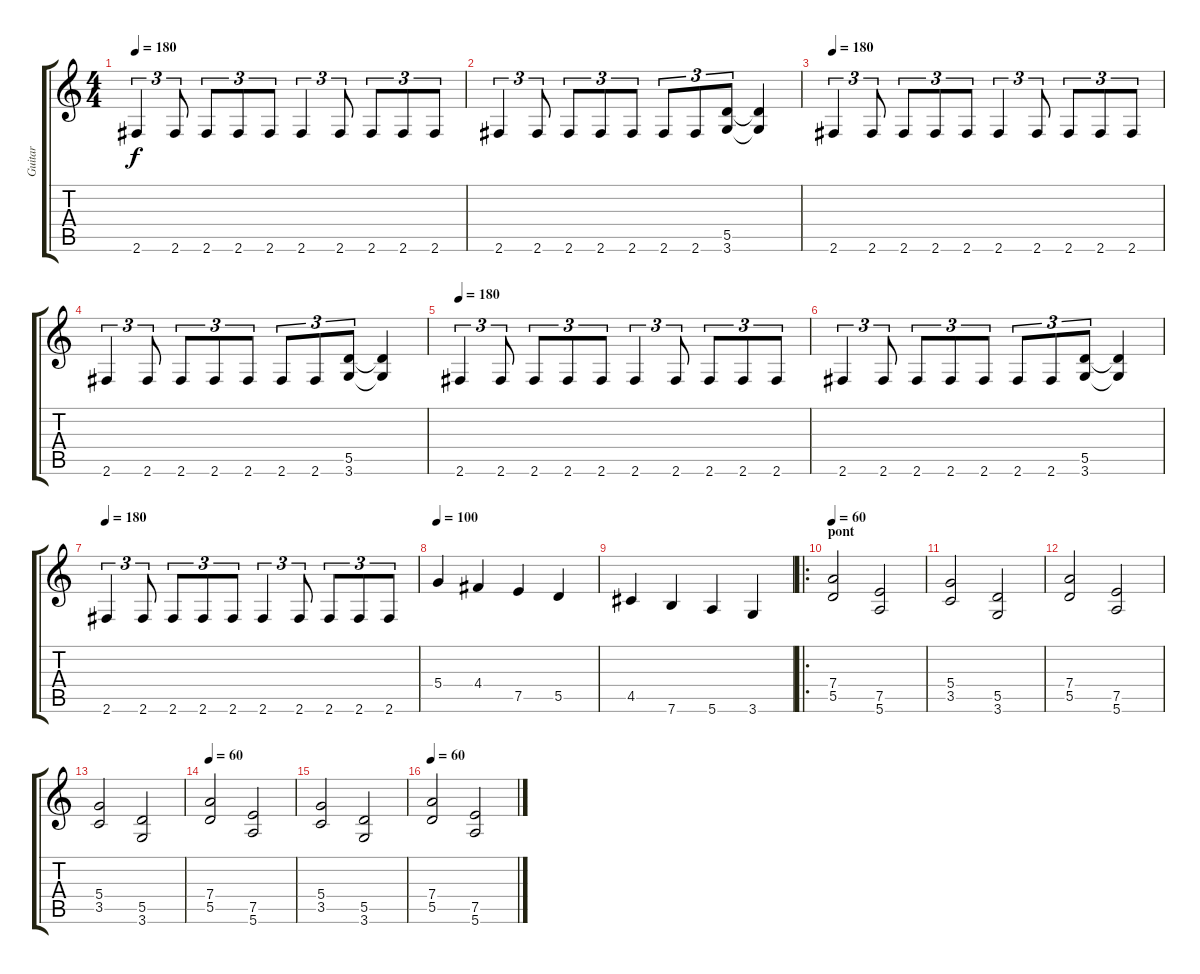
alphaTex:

\track ("Guitar" "Guitar") {instrument distortionguitar}
\staff {score tabs}
\tuning (E4 B3 G3 D3 A2 E2) {hide}
\ts (4 4)
\tempo 180
\clef g2
\ks c
2.6.4{tu (3 2) dy f} 2.6.8{tu (3 2)} 2.6.8{tu (3 2)} 2.6.8{tu (3 2)} 2.6.8{tu (3 2)} 2.6.4{tu (3 2)} 2.6.8{tu (3 2)} 2.6.8{tu (3 2)} 2.6.8{tu (3 2)} 2.6.8{tu (3 2)} |
2.6.4{tu (3 2)} 2.6.8{tu (3 2)} 2.6.8{tu (3 2)} 2.6.8{tu (3 2)} 2.6.8{tu (3 2)} 2.6.8{tu (3 2)} 2.6.8{tu (3 2)} (5.5 3.6).8{tu (3 2)} (5.5{t} 3.6{t}).4 |
\tempo 180
2.6.4{tu (3 2)} 2.6.8{tu (3 2)} 2.6.8{tu (3 2)} 2.6.8{tu (3 2)} 2.6.8{tu (3 2)} 2.6.4{tu (3 2)} 2.6.8{tu (3 2)} 2.6.8{tu (3 2)} 2.6.8{tu (3 2)} 2.6.8{tu (3 2)} |
2.6.4{tu (3 2)} 2.6.8{tu (3 2)} 2.6.8{tu (3 2)} 2.6.8{tu (3 2)} 2.6.8{tu (3 2)} 2.6.8{tu (3 2)} 2.6.8{tu (3 2)} (5.5 3.6).8{tu (3 2)} (5.5{t} 3.6{t}).4 |
\tempo 180
2.6.4{tu (3 2)} 2.6.8{tu (3 2)} 2.6.8{tu (3 2)} 2.6.8{tu (3 2)} 2.6.8{tu (3 2)} 2.6.4{tu (3 2)} 2.6.8{tu (3 2)} 2.6.8{tu (3 2)} 2.6.8{tu (3 2)} 2.6.8{tu (3 2)} |
2.6.4{tu (3 2)} 2.6.8{tu (3 2)} 2.6.8{tu (3 2)} 2.6.8{tu (3 2)} 2.6.8{tu (3 2)} 2.6.8{tu (3 2)} 2.6.8{tu (3 2)} (5.5 3.6).8{tu (3 2)} (5.5{t} 3.6{t}).4 |
\tempo 180
2.6.4{tu (3 2)} 2.6.8{tu (3 2)} 2.6.8{tu (3 2)} 2.6.8{tu (3 2)} 2.6.8{tu (3 2)} 2.6.4{tu (3 2)} 2.6.8{tu (3 2)} 2.6.8{tu (3 2)} 2.6.8{tu (3 2)} 2.6.8{tu (3 2)} |
\tempo 100
5.4.4 4.4.4 7.5.4 5.5.4 |
4.5.4 7.6.4 5.6.4 3.6.4 |
\ro
\section ("" "pont")
\tempo 60
(7.4 5.5).2 (7.5 5.6).2 |
(5.4 3.5).2 (5.5 3.6).2 |
(7.4 5.5).2 (7.5 5.6).2 |
(5.4 3.5).2 (5.5 3.6).2 |
\tempo 60
(7.4 5.5).2 (7.5 5.6).2 |
(5.4 3.5).2 (5.5 3.6).2 |
\tempo 60
(7.4 5.5).2 (7.5 5.6).2
